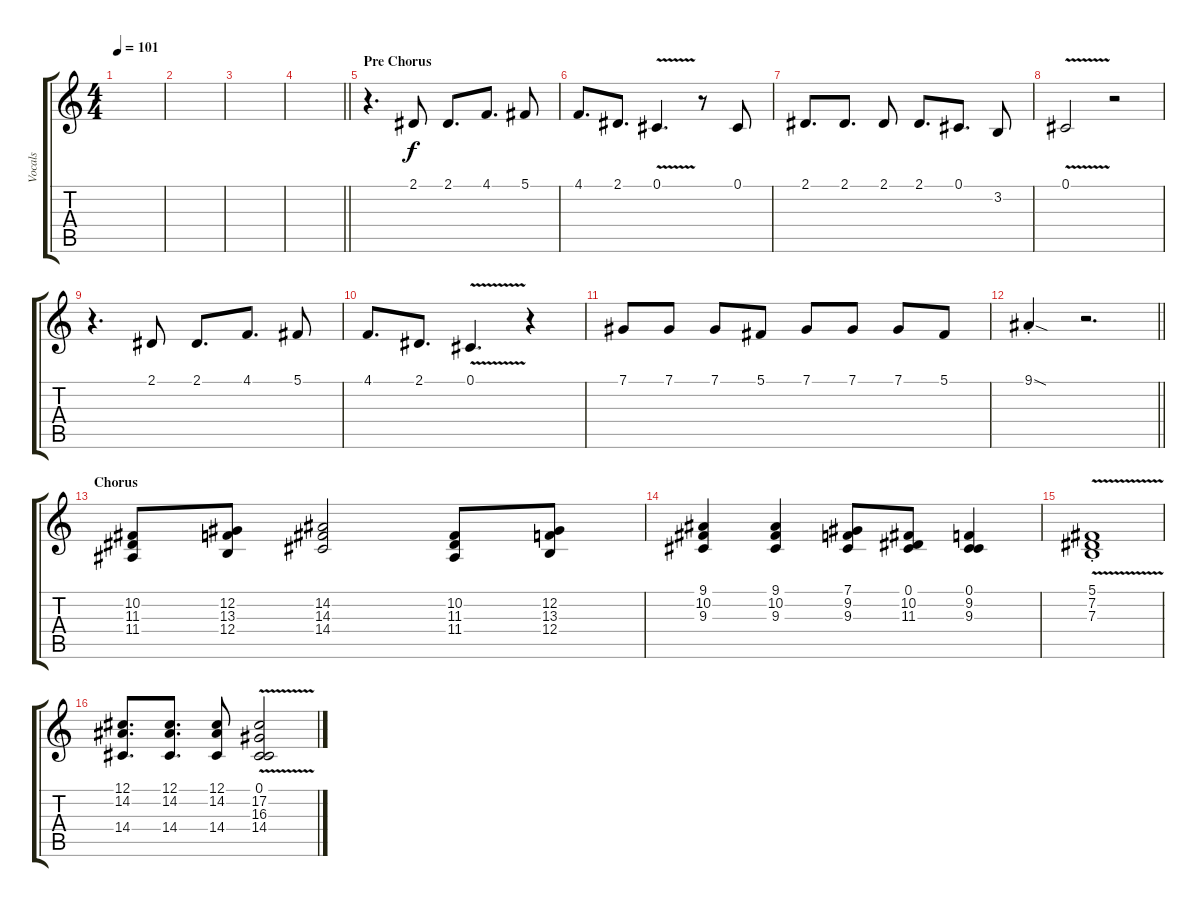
\track ("Vocals" "Vocals") {instrument violin}
\staff {score tabs}
\tuning (Db4 Ab3 E3 B2 Gb2 Db2) {hide}
\ts (4 4)
\tempo 101
\clef g2
\ks c
|
|
|
\barLineRight lightlight
|
\section ("" "Pre Chorus")
r.4{d} 2.1.8 2.1.8{d} 4.1.8{d} 5.1.8 |
4.1.8{d} 2.1.8{d} 0.1{v}.4{d} r.8 0.1.8 |
2.1.8{d} 2.1.8{d} 2.1.8 2.1.8{d} 0.1.8{d} 3.2.8 |
0.1{v}.2 r.2 |
r.4{d} 2.1.8 2.1.8{d} 4.1.8{d} 5.1.8 |
4.1.8{d} 2.1.8{d} 0.1{v}.4{d} r.4 |
7.1.8 7.1.8 7.1.8 5.1.8 7.1.8 7.1.8 7.1.8 5.1.8 |
\barLineRight lightlight
9.1{sod st}.4 r.2{d} |
\section ("" "Chorus")
(10.2 11.3 11.4).8 (12.2 13.3 12.4).8 (14.2 14.3 14.4).2 (10.2 11.3 11.4).8 (12.2 13.3 12.4).8 |
(9.1 10.2 9.3).4 (9.1 10.2 9.3).4 (7.1 9.2 9.3).8 (0.1 10.2 11.3).8 (0.1 9.2 9.3).4 |
(5.1{v} 7.2{v} 7.3{v st}).1 |
(12.1 14.2 14.4).8{d} (12.1 14.2 14.4).8{d} (12.1 14.2 14.4).8 (0.1{v} 17.2{v} 16.3{v} 14.4{v}).2
